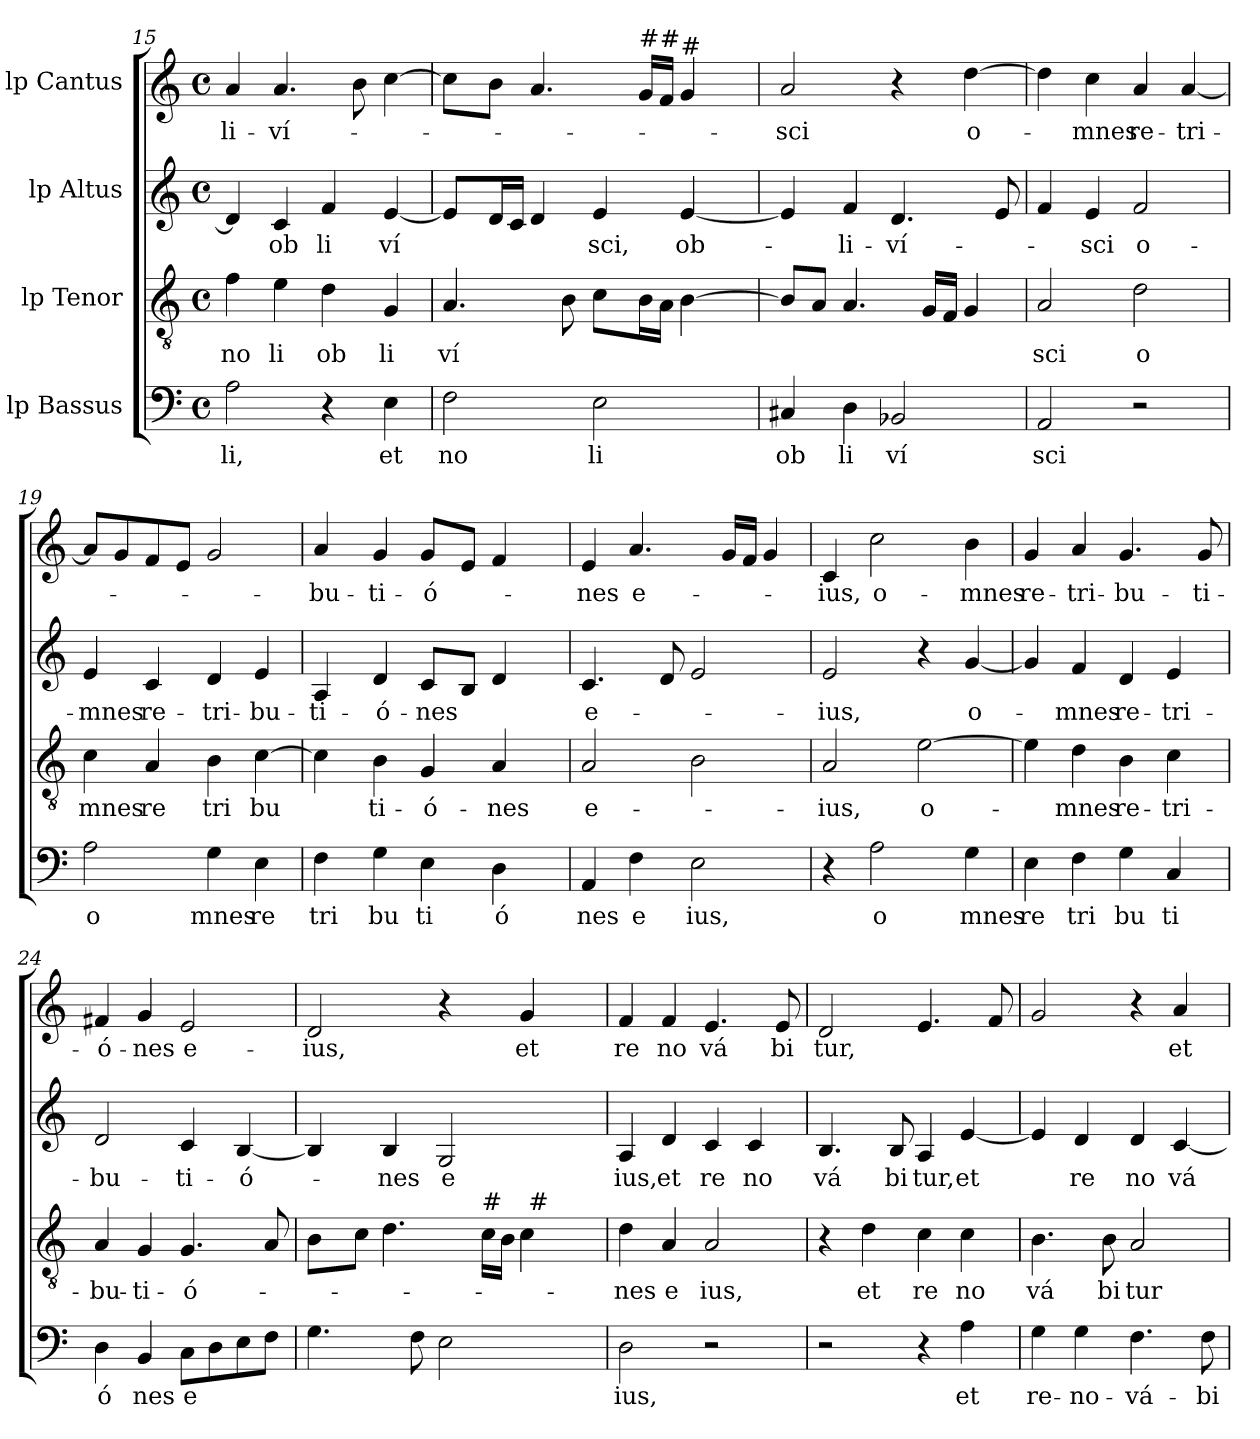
**kern	**text	**kern	**text	**kern	**text	**kern	**text
*part4	*part4	*part3	*part3	*part2	*part2	*part1	*part1
*staff4	*staff4	*staff3	*staff3	*staff2	*staff2	*staff1	*staff1
*I"lp Bassus	*	*I"lp Tenor	*	*I"lp Altus	*	*I"lp Cantus	*
*clefF4	*	*clefGv2	*	*clefG2	*	*clefG2	*
*M4/4	*	*M4/4	*	*M4/4	*	*M4/4	*
*met(c)	*	*met(c)	*	*met(c)	*	*met(c)	*
=15	=15	=15	=15	=15	=15	=15	=15
!	!LO:LY:b:cj	!	!LO:LY:b:cj	!	!	!	!LO:LY:b:cj
2A\	-li,	4f\	no	4d/]	.	4a/	-li-
!	!	!	!LO:LY:b:cj	!	!LO:LY:b:cj	!	!LO:LY:b:cj
.	.	4e\	li	4c/	ob	4.a/	-ví-
!	!	!	!LO:LY:b:cj	!	!LO:LY:b:cj	!	!
4r	.	4d\	ob	4f/	li	.	.
.	.	.	.	.	.	8b\	.
!	!LO:LY:b:cj	!	!LO:LY:b:cj	!	!LO:LY:b:cj	!	!
4E\	et	4G/	li	[>4e/	ví	[<4cc\	.
!!LO:LB:g=z
=16	=16	=16	=16	=16	=16	=16	=16
!	!LO:LY:b:cj	!	!LO:LY:b:cj	!	!	!	!
*	*	*	*	*^	*	*^	*
2F\	no	4.A/	ví	8e/L]	32.ryy	.	8cc\L]	32ryy	.
.	.	.	.	.	.	.	.	2ryy	.
.	.	.	.	.	2ryy	.	.	.	.
.	.	.	.	16d/	.	.	8b\J	.	.
.	.	.	.	16c/J	.	.	.	.	.
.	.	.	.	4d/	.	.	4.a/	.	.
.	.	8B\	.	.	.	.	.	.	.
!	!LO:LY:b:cj	!	!	!	!	!LO:LY:b:cj	!	!	!
2E\	li	8c\L	.	4e/	.	sci,	.	.	.
.	.	.	.	.	.	.	.	4...ryy	.
.	.	.	.	.	4ryy	.	.	.	.
!	!	!	!	!	!	!	!LO:TX:a:t=#	!	!
.	.	16B\	.	.	.	.	16g/L	.	.
!	!	!	!	!	!	!	!LO:TX:a:t=#	!	!
.	.	16A\J	.	.	.	.	16f/J	.	.
!	!	!	!	!	!	!	!LO:TX:a:t=#	!	!
!	!	!	!	!	!	!LO:LY:b:cj	!	!	!
.	.	[>4B\	.	[<4e/	.	ob-	4g/	.	.
.	.	.	.	.	8ryy	.	.	.	.
.	.	.	.	.	16ryy	.	.	.	.
.	.	.	.	.	64ryy	.	.	.	.
=17	=17	=17	=17	=17	=17	=17	=17	=17	=17
!	!LO:LY:b:cj	!	!	!	!	!	!	!	!LO:LY:b:cj
*	*	*	*	*v	*v	*	*	*	*
*	*	*	*	*	*	*v	*v	*
4C#X/	ob	8B/L]	.	4e/]	.	2a/	-sci
.	.	8A/J	.	.	.	.	.
!	!LO:LY:b:cj	!	!	!	!LO:LY:b:cj	!	!
4D\	li	4.A/	.	4f/	-li-	.	.
!	!LO:LY:b:cj	!	!	!	!LO:LY:b:cj	!	!
2BB-X/	ví	.	.	4.d/	-ví-	4r	.
.	.	16G/L	.	.	.	.	.
.	.	16F/J	.	.	.	.	.
!	!	!	!	!	!	!	!LO:LY:b:cj
.	.	4G/	.	.	.	[>4dd\	o-
.	.	.	.	8e/	.	.	.
=18	=18	=18	=18	=18	=18	=18	=18
!	!LO:LY:b:cj	!	!LO:LY:b:cj	!	!	!	!
2AA/	sci	2A/	sci	4f/	.	4dd\]	.
!	!	!	!	!	!LO:LY:b:cj	!	!LO:LY:b:cj
.	.	.	.	4e/	-sci	4cc\	-mnes
!	!	!	!LO:LY:b:cj	!	!LO:LY:b:cj	!	!LO:LY:b:cj
2r	.	2d\	o	2f/	o-	4a/	re-
!	!	!	!	!	!	!	!LO:LY:b:cj
.	.	.	.	.	.	[<4a/	-tri-
=19	=19	=19	=19	=19	=19	=19	=19
!	!LO:LY:b:cj	!	!LO:LY:b:cj	!	!LO:LY:b:cj	!	!
2A\	o	4c\	mnes	4e/	-mnes	8a/L]	.
.	.	.	.	.	.	8g/	.
!	!	!	!LO:LY:b:cj	!	!LO:LY:b:cj	!	!
.	.	4A/	re	4c/	re-	8f/	.
.	.	.	.	.	.	8e/J	.
!	!LO:LY:b:cj	!	!LO:LY:b:cj	!	!LO:LY:b:cj	!	!
4G\	mnes	4B\	tri	4d/	-tri-	2g/	.
!	!LO:LY:b:cj	!	!LO:LY:b:cj	!	!LO:LY:b:cj	!	!
4E\	re	[<4c\	bu	4e/	-bu-	.	.
!!LO:PB:g=z
=20	=20	=20	=20	=20	=20	=20	=20
!	!LO:LY:b:cj	!	!	!	!LO:LY:b:cj	!	!LO:LY:b:cj
*	*	*^	*	*	*	*	*
4F\	tri	4c\]	32.ryy	.	4A/	-ti-	4a/	-bu-
.	.	.	2ryy	.	.	.	.	.
!	!LO:LY:b:cj	!	!	!LO:LY:b:cj	!	!LO:LY:b:cj	!	!LO:LY:b:cj
4G\	bu	4B\	.	ti-	4d/	-ó-	4g/	-ti-
!	!LO:LY:b:cj	!	!	!LO:LY:b:cj	!	!LO:LY:b	!	!LO:LY:b:cj
4E\	ti	4G/	.	-ó-	8c/L	-nes	8g/L	-ó-
.	.	.	4ryy	.	.	.	.	.
.	.	.	.	.	8B/J	.	8e/J	.
!	!LO:LY:b:cj	!	!	!LO:LY:b:cj	!	!	!	!
4D\	ó	4A/	.	-nes	4d/	.	4f/	.
.	.	.	8ryy	.	.	.	.	.
.	.	.	16ryy	.	.	.	.	.
.	.	.	64ryy	.	.	.	.	.
=21	=21	=21	=21	=21	=21	=21	=21	=21
!	!LO:LY:b:cj	!	!	!LO:LY:b:cj	!	!LO:LY:b:cj	!	!LO:LY:b:cj
*	*	*v	*v	*	*	*	*	*
4AA/	nes	2A/	e-	4.c/	e-	4e/	-nes
!	!LO:LY:b:cj	!	!	!	!	!	!LO:LY:b:cj
4F\	e	.	.	.	.	4.a/	e-
.	.	.	.	8d/	.	.	.
!	!LO:LY:b:cj	!	!	!	!	!	!
2E\	ius,	2B\	.	2e/	.	.	.
.	.	.	.	.	.	16g/L	.
.	.	.	.	.	.	16f/J	.
.	.	.	.	.	.	4g/	.
=22	=22	=22	=22	=22	=22	=22	=22
!	!	!	!LO:LY:b:cj	!	!LO:LY:b:cj	!	!LO:LY:b:cj
4r	.	2A/	-ius,	2e/	-ius,	4c/	-ius,
!	!LO:LY:b:cj	!	!	!	!	!	!LO:LY:b:cj
2A\	o	.	.	.	.	2cc\	o-
!	!	!	!LO:LY:b:cj	!	!	!	!
.	.	[>2e\	o-	4r	.	.	.
!	!LO:LY:b:cj	!	!	!	!LO:LY:b:cj	!	!LO:LY:b:cj
4G\	mnes	.	.	[<4g/	o-	4b\	-mnes
=23	=23	=23	=23	=23	=23	=23	=23
!	!LO:LY:b:cj	!	!	!	!	!	!LO:LY:b:cj
4E\	re	4e\]	.	4g/]	.	4g/	re-
!	!LO:LY:b:cj	!	!LO:LY:b:cj	!	!LO:LY:b:cj	!	!LO:LY:b:cj
4F\	tri	4d\	-mnes	4f/	-mnes	4a/	-tri-
!	!LO:LY:b:cj	!	!LO:LY:b:cj	!	!LO:LY:b:cj	!	!LO:LY:b:cj
4G\	bu	4B\	re-	4d/	re-	4.g/	-bu-
!	!LO:LY:b:cj	!	!LO:LY:b:cj	!	!LO:LY:b:cj	!	!
4C/	ti	4c\	-tri-	4e/	-tri-	.	.
!	!	!	!	!	!	!	!LO:LY:b:cj
.	.	.	.	.	.	8g/	-ti-
=24	=24	=24	=24	=24	=24	=24	=24
!	!LO:LY:b:cj	!	!LO:LY:b:cj	!	!LO:LY:b:cj	!	!LO:LY:b:cj
4D\	ó	4A/	-bu-	2d/	-bu-	4f#X/	-ó-
!	!LO:LY:b:cj	!	!LO:LY:b:cj	!	!	!	!LO:LY:b:cj
4BB/	nes	4G/	-ti-	.	.	4g/	-nes
!	!LO:LY:b:cj	!	!LO:LY:b:cj	!	!LO:LY:b:cj	!	!LO:LY:b:cj
8C\L	e	4.G/	-ó-	4c/	-ti-	2e/	e-
8D\	.	.	.	.	.	.	.
!	!	!	!	!	!LO:LY:b:cj	!	!
8E\	.	.	.	[>4B/	-ó-	.	.
8F\J	.	8A/	.	.	.	.	.
!!LO:LB:g=z
=25	=25	=25	=25	=25	=25	=25	=25
!	!	!	!	!	!	!	!LO:LY:b:cj
*^	*	*^	*	*	*	*	*
*	*^	*	*	*^	*	*	*	*	*
4.G\	16ryy	16ryy	.	8B\L	32.ryy	2ryy	.	4B/]	.	2d/	-ius,
.	.	.	.	.	2ryy	.	.	.	.	.	.
.	2...ryy	64ryy	.	.	.	.	.	.	.	.	.
.	.	2ryy	.	.	.	.	.	.	.	.	.
.	.	.	.	8c\J	.	.	.	.	.	.	.
!	!	!	!	!	!	!	!	!	!LO:LY:b:cj	!	!
.	.	.	.	4.d\	.	.	.	4B/	-nes	.	.
8F\	.	.	.	.	.	.	.	.	.	.	.
!	!	!	!	!	!	!	!	!	!LO:LY:b:cj	!	!
2E\	.	.	.	.	.	4ryy	.	2G/	e	4r	.
.	.	.	.	.	4ryy	.	.	.	.	.	.
.	.	4ryy	.	.	.	.	.	.	.	.	.
!	!	!	!	!LO:TX:a:t=#	!	!	!	!	!	!	!
.	.	.	.	16c\L	.	.	.	.	.	.	.
.	.	.	.	16B\J	.	.	.	.	.	.	.
!	!	!	!	!	!	!	!	!	!	!	!LO:LY:b:cj
.	.	.	.	4c\	.	64ryy	.	.	.	4g/	et
!	!	!	!	!	!	!LO:TX:a:t=#	!	!	!	!	!
.	.	.	.	.	.	8...ryy	.	.	.	.	.
.	.	.	.	.	8ryy	.	.	.	.	.	.
.	.	8ryy	.	.	.	.	.	.	.	.	.
.	.	.	.	.	16ryy	.	.	.	.	.	.
.	.	32.ryy	.	.	.	.	.	.	.	.	.
.	.	.	.	.	64ryy	.	.	.	.	.	.
=26	=26	=26	=26	=26	=26	=26	=26	=26	=26	=26	=26
!	!	!	!LO:LY:b:cj	!	!	!	!LO:LY:b:cj	!	!LO:LY:b:cj	!	!LO:LY:b:cj
*v	*v	*v	*	*	*	*	*	*	*	*	*
*	*	*v	*v	*v	*	*	*	*	*
2D\	ius,	4d\	-nes	4A/	ius,	4f/	re
!	!	!	!LO:LY:b:cj	!	!LO:LY:b:cj	!	!LO:LY:b:cj
.	.	4A/	e	4d/	et	4f/	no
!	!	!	!LO:LY:b:cj	!	!LO:LY:b:cj	!	!LO:LY:b:cj
2r	.	2A/	ius,	4c/	re	4.e/	vá
!	!	!	!	!	!LO:LY:b:cj	!	!
.	.	.	.	4c/	no	.	.
!	!	!	!	!	!	!	!LO:LY:b:cj
.	.	.	.	.	.	8e/	bi
=27	=27	=27	=27	=27	=27	=27	=27
!	!	!	!	!	!LO:LY:b:cj	!	!LO:LY:b
2r	.	4r	.	4.B/	vá	2d/	tur,
!	!	!	!LO:LY:b:cj	!	!	!	!
.	.	4d\	et	.	.	.	.
!	!	!	!	!	!LO:LY:b:cj	!	!
.	.	.	.	8B/	bi	.	.
!	!	!	!LO:LY:b:cj	!	!LO:LY:b:cj	!	!
4r	.	4c\	re	4A/	tur,	4.e/	.
!	!LO:LY:b:cj	!	!LO:LY:b:cj	!	!LO:LY:b:cj	!	!
4A\	et	4c\	no	[<4e/	et	.	.
.	.	.	.	.	.	8f/	.
=28	=28	=28	=28	=28	=28	=28	=28
!	!LO:LY:b:cj	!	!LO:LY:b:cj	!	!	!	!
4G\	re-	4.B\	vá	4e/]	.	2g/	.
!	!LO:LY:b:cj	!	!	!	!LO:LY:b:cj	!	!
4G\	-no-	.	.	4d/	re	.	.
!	!	!	!LO:LY:b:cj	!	!	!	!
.	.	8B\	bi	.	.	.	.
!	!LO:LY:b:cj	!	!LO:LY:b:cj	!	!LO:LY:b:cj	!	!
4.F\	-vá-	2A/	tur	4d/	no	4r	.
!	!	!	!	!	!LO:LY:b:cj	!	!LO:LY:b:cj
.	.	.	.	[<4c/	vá	4a/	et
!	!LO:LY:b:cj	!	!	!	!	!	!
8F\	-bi-	.	.	.	.	.	.
=	=	=	=	=	=	=	=
*-	*-	*-	*-	*-	*-	*-	*-
